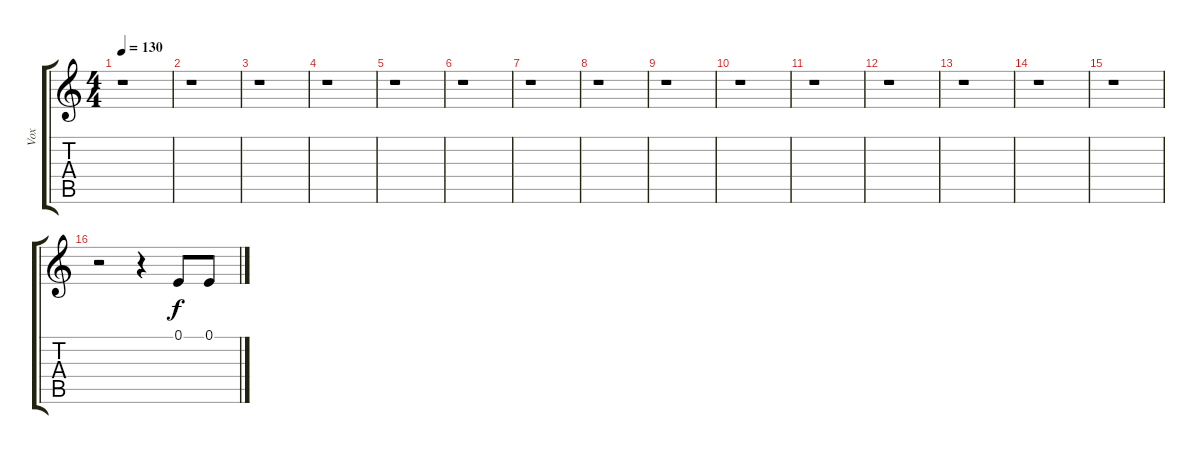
\track ("Vox" "Vox") {instrument altosax}
\staff {score tabs}
\tuning (E4 B3 G3 D3 A2 E2) {hide}
\ts (4 4)
\tempo 130
\clef g2
\ks c
r.1{dy f} |
r.1 |
r.1 |
r.1 |
r.1 |
r.1 |
r.1 |
r.1 |
r.1 |
r.1 |
r.1 |
r.1 |
r.1 |
r.1 |
r.1 |
r.2 r.4 0.1.8 0.1.8
